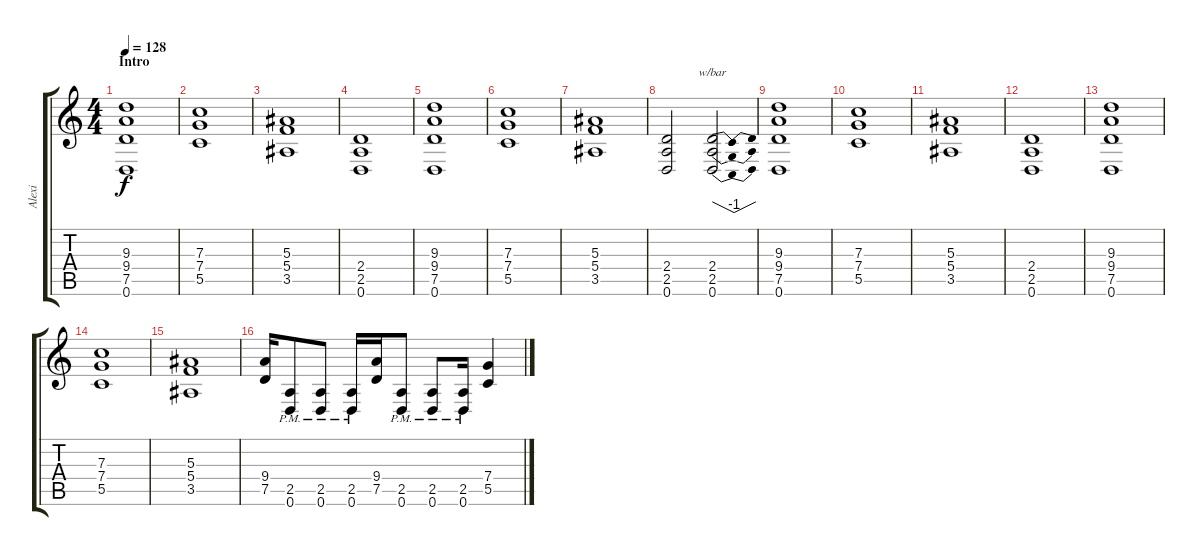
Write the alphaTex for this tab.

\track ("Alexi" "Alexi") {instrument overdrivenguitar}
\staff {score tabs}
\tuning (D4 A3 F3 C3 G2 D2) {hide}
\ts (4 4)
\section ("" "Intro")
\tempo 128
\clef g2
\ks c
(9.3 9.4 7.5 0.6).1{dy f instrument overdrivenguitar} |
(7.3 7.4 5.5).1 |
(5.3 5.4 3.5).1 |
(2.4 2.5 0.6).1 |
(9.3 9.4 7.5 0.6).1 |
(7.3 7.4 5.5).1 |
(5.3 5.4 3.5).1 |
(2.4 2.5 0.6).2 (2.4 2.5 0.6).2{tbe (dip default 0 0 30 -4 60 0)} |
(9.3 9.4 7.5 0.6).1 |
(7.3 7.4 5.5).1 |
(5.3 5.4 3.5).1 |
(2.4 2.5 0.6).1 |
(9.3 9.4 7.5 0.6).1 |
(7.3 7.4 5.5).1 |
(5.3 5.4 3.5).1 |
(9.4 7.5).16 (2.5{pm} 0.6{pm}).8 (2.5{pm} 0.6{pm}).8 (2.5{pm} 0.6{pm}).16 (9.4 7.5).16 (2.5{pm} 0.6{pm}).8 (2.5{pm} 0.6{pm}).8 (2.5{pm} 0.6{pm}).16 (7.4 5.5).4
